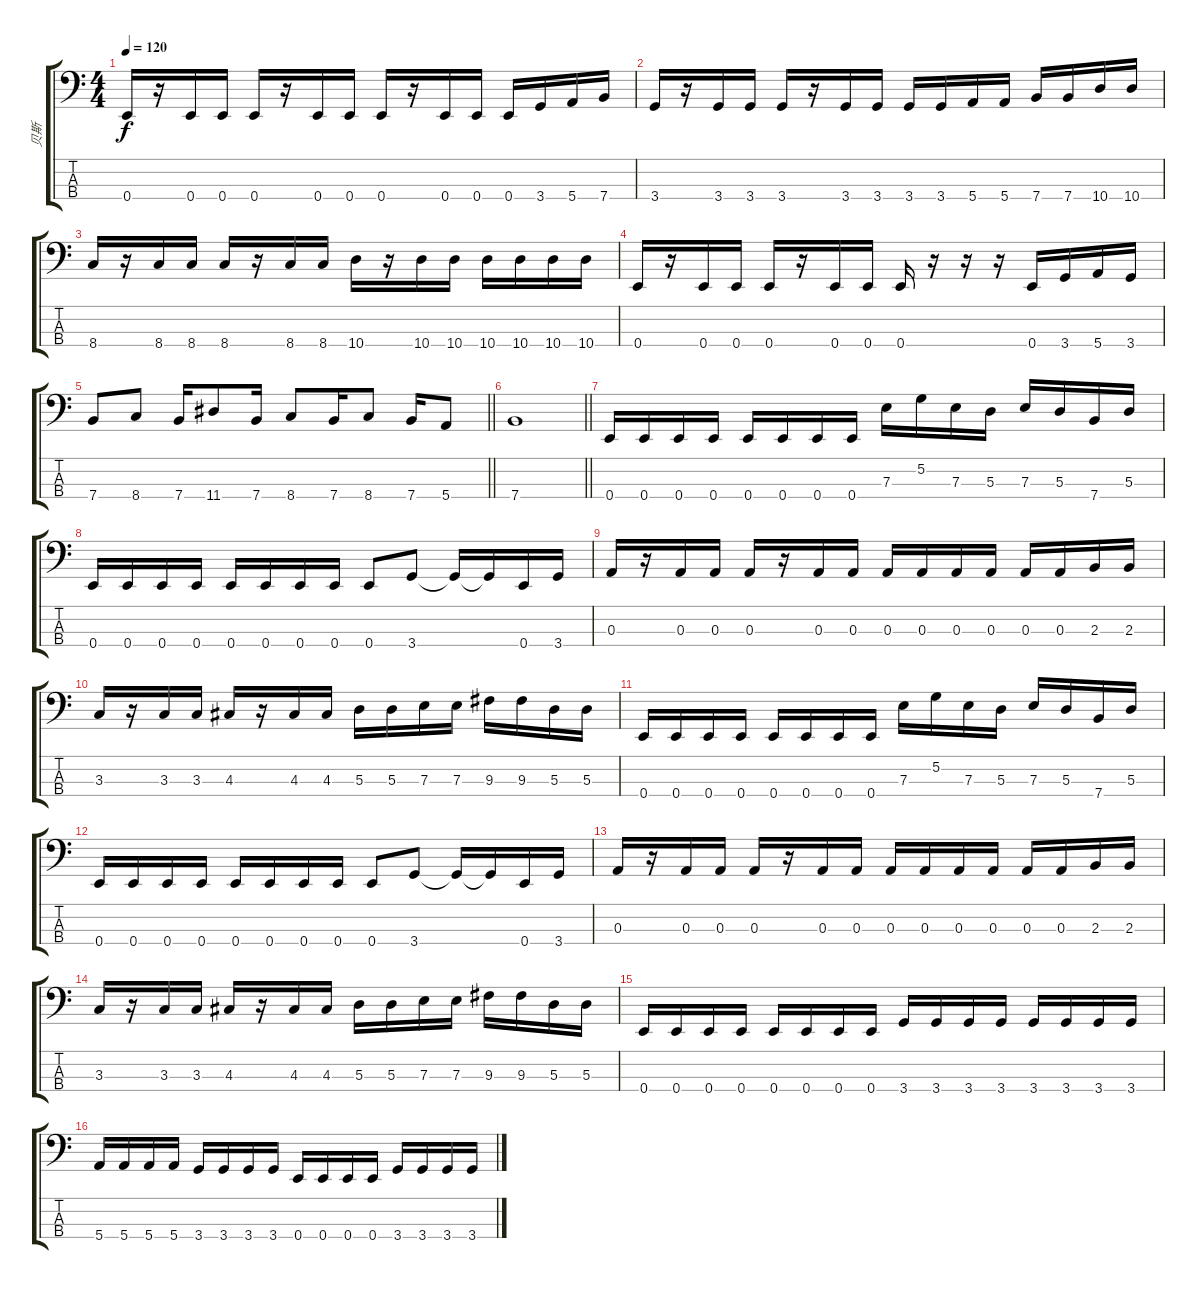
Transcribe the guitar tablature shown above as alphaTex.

\track ("贝斯" "贝斯") {instrument electricbassfinger}
\staff {score tabs}
\tuning (G2 D2 A1 E1) {hide}
\ts (4 4)
\tempo 120
\clef f4
\ks c
0.4.16{dy f} r.16 0.4.16 0.4.16 0.4.16 r.16 0.4.16 0.4.16 0.4.16 r.16 0.4.16 0.4.16 0.4.16 3.4.16 5.4.16 7.4.16 |
3.4.16 r.16 3.4.16 3.4.16 3.4.16 r.16 3.4.16 3.4.16 3.4.16 3.4.16 5.4.16 5.4.16 7.4.16 7.4.16 10.4.16 10.4.16 |
8.4.16 r.16 8.4.16 8.4.16 8.4.16 r.16 8.4.16 8.4.16 10.4.16 r.16 10.4.16 10.4.16 10.4.16 10.4.16 10.4.16 10.4.16 |
0.4.16 r.16 0.4.16 0.4.16 0.4.16 r.16 0.4.16 0.4.16 0.4.16 r.16 r.16 r.16 0.4.16 3.4.16 5.4.16 3.4.16 |
\barLineRight lightlight
7.4.8 8.4.8 7.4.16 11.4.8 7.4.16 8.4.8 7.4.16 8.4.8 7.4.16 5.4.8 |
\barLineRight lightlight
7.4.1 |
\section ("" "")
0.4.16 0.4.16 0.4.16 0.4.16 0.4.16 0.4.16 0.4.16 0.4.16 7.3.16 5.2.16 7.3.16 5.3.16 7.3.16 5.3.16 7.4.16 5.3.16 |
0.4.16 0.4.16 0.4.16 0.4.16 0.4.16 0.4.16 0.4.16 0.4.16 0.4.8 3.4.8 3.4{t}.16 3.4{t}.16 0.4.16 3.4.16 |
0.3.16 r.16 0.3.16 0.3.16 0.3.16 r.16 0.3.16 0.3.16 0.3.16 0.3.16 0.3.16 0.3.16 0.3.16 0.3.16 2.3.16 2.3.16 |
3.3.16 r.16 3.3.16 3.3.16 4.3.16 r.16 4.3.16 4.3.16 5.3.16 5.3.16 7.3.16 7.3.16 9.3.16 9.3.16 5.3.16 5.3.16 |
0.4.16 0.4.16 0.4.16 0.4.16 0.4.16 0.4.16 0.4.16 0.4.16 7.3.16 5.2.16 7.3.16 5.3.16 7.3.16 5.3.16 7.4.16 5.3.16 |
0.4.16 0.4.16 0.4.16 0.4.16 0.4.16 0.4.16 0.4.16 0.4.16 0.4.8 3.4.8 3.4{t}.16 3.4{t}.16 0.4.16 3.4.16 |
0.3.16 r.16 0.3.16 0.3.16 0.3.16 r.16 0.3.16 0.3.16 0.3.16 0.3.16 0.3.16 0.3.16 0.3.16 0.3.16 2.3.16 2.3.16 |
3.3.16 r.16 3.3.16 3.3.16 4.3.16 r.16 4.3.16 4.3.16 5.3.16 5.3.16 7.3.16 7.3.16 9.3.16 9.3.16 5.3.16 5.3.16 |
0.4.16 0.4.16 0.4.16 0.4.16 0.4.16 0.4.16 0.4.16 0.4.16 3.4.16 3.4.16 3.4.16 3.4.16 3.4.16 3.4.16 3.4.16 3.4.16 |
5.4.16 5.4.16 5.4.16 5.4.16 3.4.16 3.4.16 3.4.16 3.4.16 0.4.16 0.4.16 0.4.16 0.4.16 3.4.16 3.4.16 3.4.16 3.4.16
